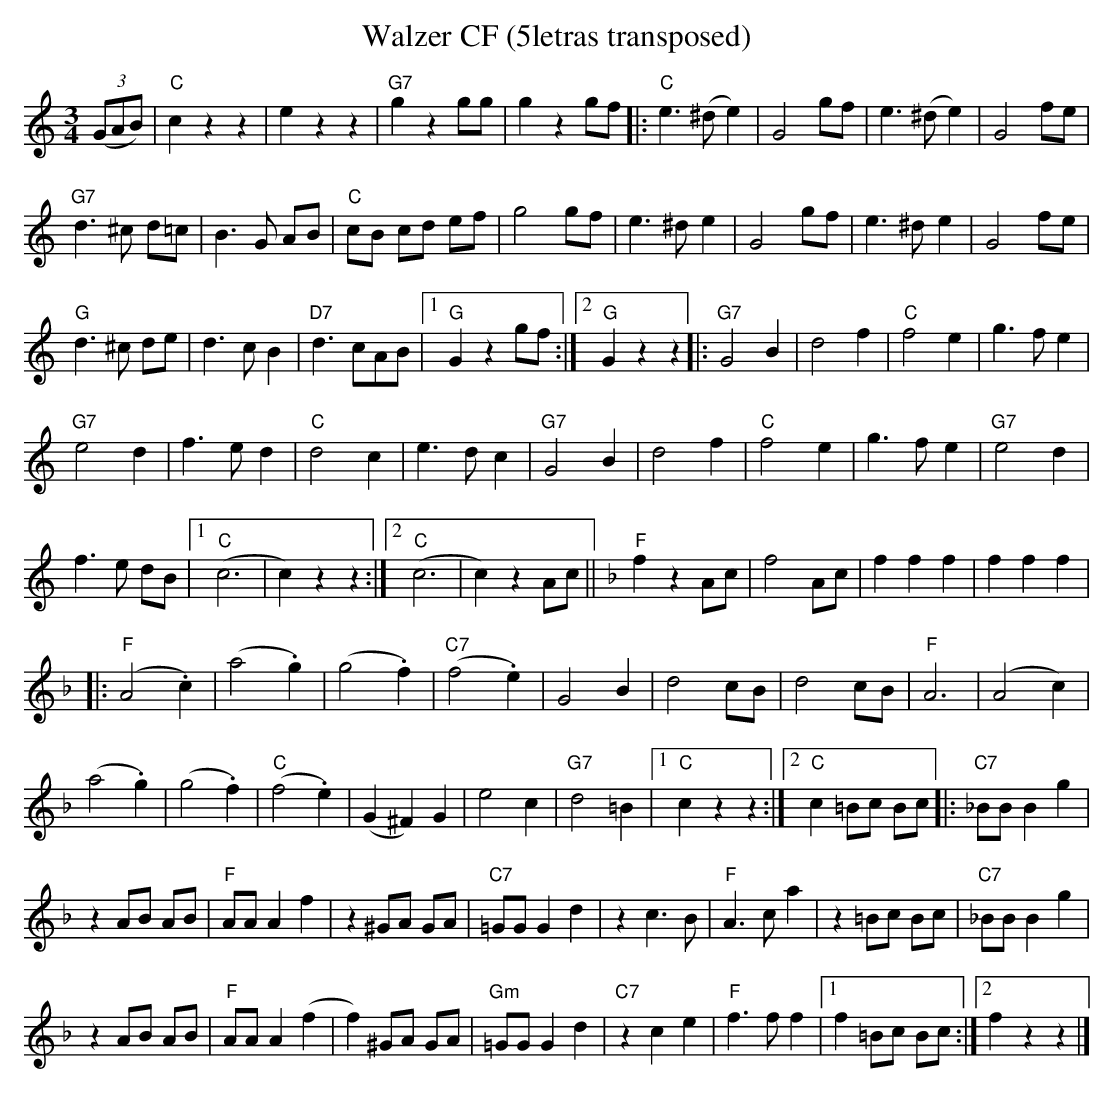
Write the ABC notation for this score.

X:1
T:Walzer CF (5letras transposed)
M:3/4
L:1/4
K:C transpose=3 %%MIDI gchordon
((3G/2A/2B/2) | "C"czz | ezz | "G7"gzg/2g/2 | gzg/2f/2 |: "C"e>(^de) | G2 g/2f/2 | e>(^de) | G2f/2e/2 |
"G7"d>^c d/2=c/2 | B>G A/2B/2 | "C"c/2B/2 c/2d/2 e/2f/2 | g2 g/2f/2 | e>^de | G2g/2f/2 | e>^de | G2f/2e/2 |
"G"d>^c d/2e/2 | d>cB | "D7"d>cA/2B/2 |1 "G"Gzg/2f/2 :|2 "G"Gzz |: "G7"G2B | d2f | "C"f2e | g>fe |
"G7"e2d | f>ed | "C"d2c | e>dc | "G7"G2B | d2f | "C"f2e | g>fe | "G7"e2d |
f>e d/2B/2 |1 ("C"c3 | c)zz :|2 ("C"c3 | c)zA/2c/2 || [K:F] "F"fzA/2c/2 | f2A/2c/2 | fff | fff |
|: ("F"A2.c) | (a2.g) | (g2.f) | ("C7"f2.e) | G2B | d2c/2B/2 | d2c/2B/2 | "F"A3 | (A2c) |
(a2.g) | (g2.f) | ("C"f2.e) | (G^F)G | e2c | "G7"d2=B |1 "C"czz :|2 "C"c=B/2c/2 B/2c/2 |: "C7"_B/2B/2Bg |
zA/2B/2 A/2B/2 | "F"A/2A/2Af | z^G/2A/2 G/2A/2 | "C7"=G/2G/2Gd | zc>B | "F"A>ca | z=B/2c/2 B/2c/2 | "C7"_B/2B/2 Bg |
zA/2B/2 A/2B/2 | "F"A/2A/2A(f | f)^G/2A/2 G/2A/2 | "Gm"=G/2G/2Gd | "C7"zce | "F"f>ff |1 f=B/2c/2 B/2c/2 :|2 fzz |]
